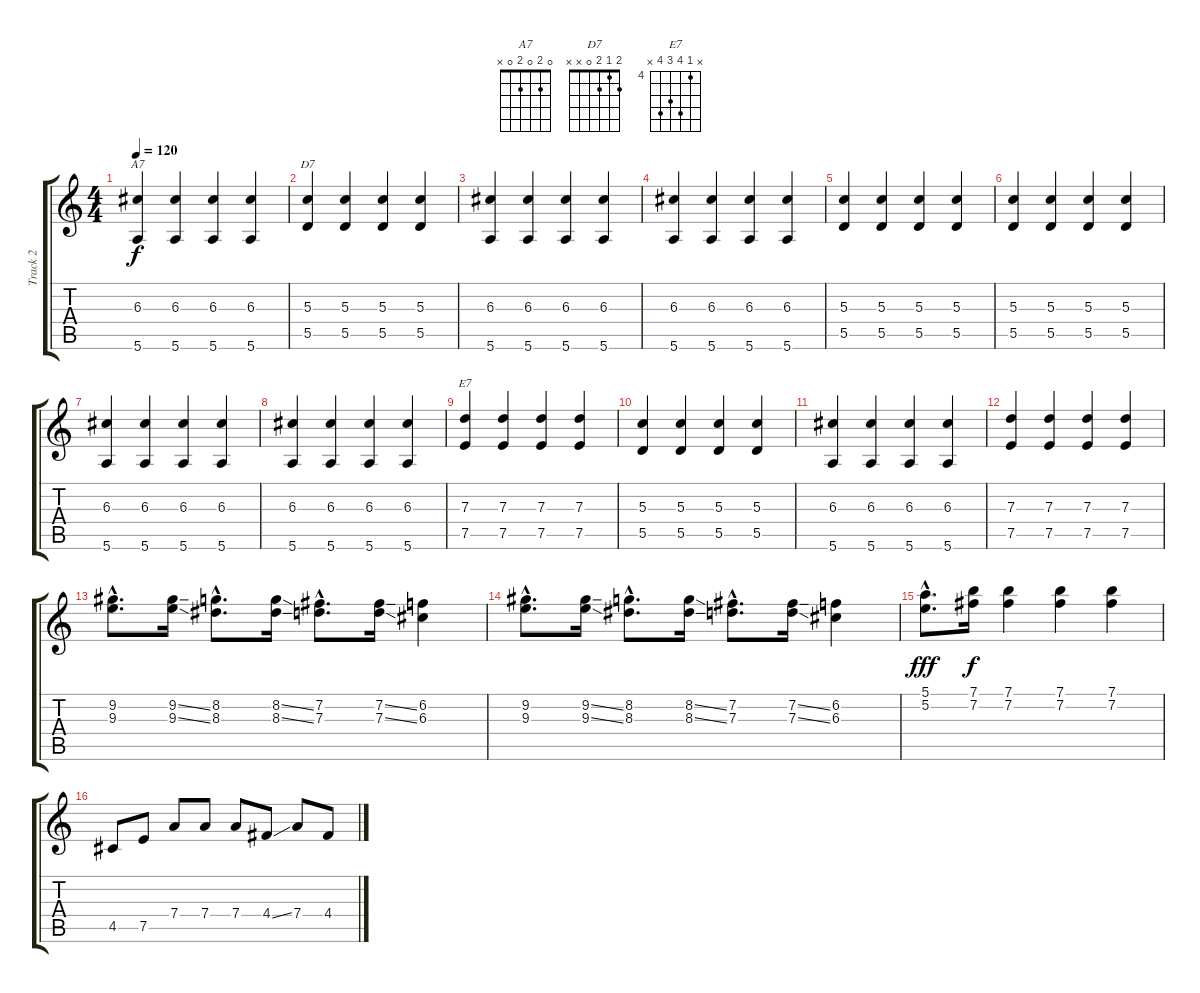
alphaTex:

\track ("Track 2" "Track 2") {instrument electricguitarjazz}
\staff {score tabs}
\tuning (E4 B3 G3 D3 A2 E2) {hide}
\chord ("A7" 0 2 0 2 0 x)
\chord ("D7" 2 1 2 0 x x)
\chord ("E7" x 4 7 6 7 x) {firstfret 4}
\ts (4 4)
\tempo 120
\clef g2
\ks c
(6.3 5.6).4{ch "A7" dy f volume 7} (6.3 5.6).4 (6.3 5.6).4 (6.3 5.6).4 |
(5.3 5.5).4{ch "D7"} (5.3 5.5).4 (5.3 5.5).4 (5.3 5.5).4 |
(6.3 5.6).4 (6.3 5.6).4 (6.3 5.6).4 (6.3 5.6).4 |
(6.3 5.6).4 (6.3 5.6).4 (6.3 5.6).4 (6.3 5.6).4 |
(5.3 5.5).4 (5.3 5.5).4 (5.3 5.5).4 (5.3 5.5).4 |
(5.3 5.5).4 (5.3 5.5).4 (5.3 5.5).4 (5.3 5.5).4 |
(6.3 5.6).4 (6.3 5.6).4 (6.3 5.6).4 (6.3 5.6).4 |
(6.3 5.6).4 (6.3 5.6).4 (6.3 5.6).4 (6.3 5.6).4 |
(7.3 7.5).4{ch "E7"} (7.3 7.5).4 (7.3 7.5).4 (7.3 7.5).4 |
(5.3 5.5).4 (5.3 5.5).4 (5.3 5.5).4 (5.3 5.5).4 |
(6.3 5.6).4 (6.3 5.6).4 (6.3 5.6).4 (6.3 5.6).4 |
(7.3 7.5).4 (7.3 7.5).4 (7.3 7.5).4 (7.3 7.5).4 |
(9.2{hac} 9.3{hac}).8{d} (9.2{ss} 9.3{ss}).16 (8.2{hac} 8.3{hac}).8{d} (8.2{ss} 8.3{ss}).16 (7.2{hac} 7.3{hac}).8{d} (7.2{ss} 7.3{ss}).16 (6.2 6.3).4 |
(9.2{hac} 9.3{hac}).8{d} (9.2{ss} 9.3{ss}).16 (8.2{hac} 8.3{hac}).8{d} (8.2{ss} 8.3{ss}).16 (7.2{hac} 7.3{hac}).8{d} (7.2{ss} 7.3{ss}).16 (6.2 6.3).4 |
(5.1{hac} 5.2{hac}).8{d dy fff} (7.1 7.2).16{dy f} (7.1 7.2).4 (7.1 7.2).4 (7.1 7.2).4 |
4.5.8{volume 13} 7.5.8 7.4.8 7.4.8 7.4.8 4.4{ss}.8 7.4.8 4.4.8
